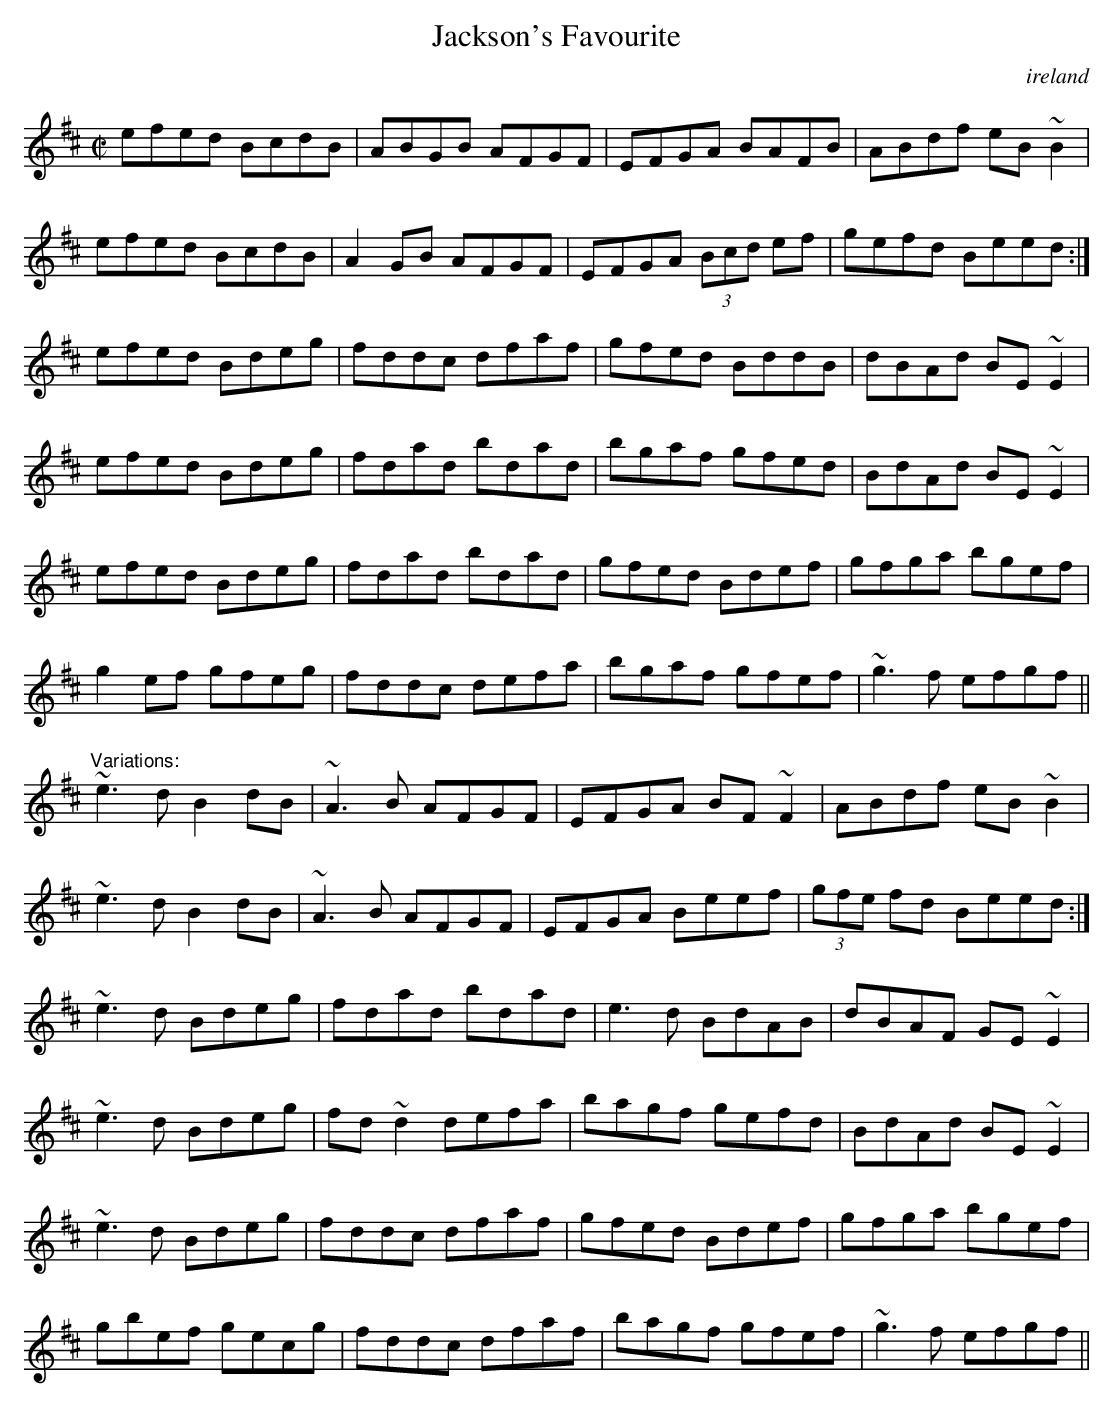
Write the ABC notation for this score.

X:1
T:Jackson's Favourite
O:ireland
M:C|
K:Edor
efed BcdB|ABGB AFGF|EFGA BAFB|ABdf eB~B2|
efed BcdB|A2GB AFGF|EFGA (3Bcd ef|gefd Beed:|
efed Bdeg|fddc dfaf|gfed BddB|dBAd BE~E2|
efed Bdeg|fdad bdad|bgaf gfed|BdAd BE~E2|
efed Bdeg|fdad bdad|gfed Bdef|gfga bgef|
g2ef gfeg|fddc defa|bgaf gfef|~g3f efgf||
"Variations:"
~e3d B2dB|~A3B AFGF|EFGA BF~F2|ABdf eB~B2|
~e3d B2dB|~A3B AFGF|EFGA Beef|(3gfe fd Beed:|
~e3d Bdeg|fdad bdad|e3d BdAB|dBAF GE~E2|
~e3d Bdeg|fd~d2 defa|bagf gefd|BdAd BE~E2|
~e3d Bdeg|fddc dfaf|gfed Bdef|gfga bgef|
gbef gecg|fddc dfaf|bagf gfef|~g3f efgf||
